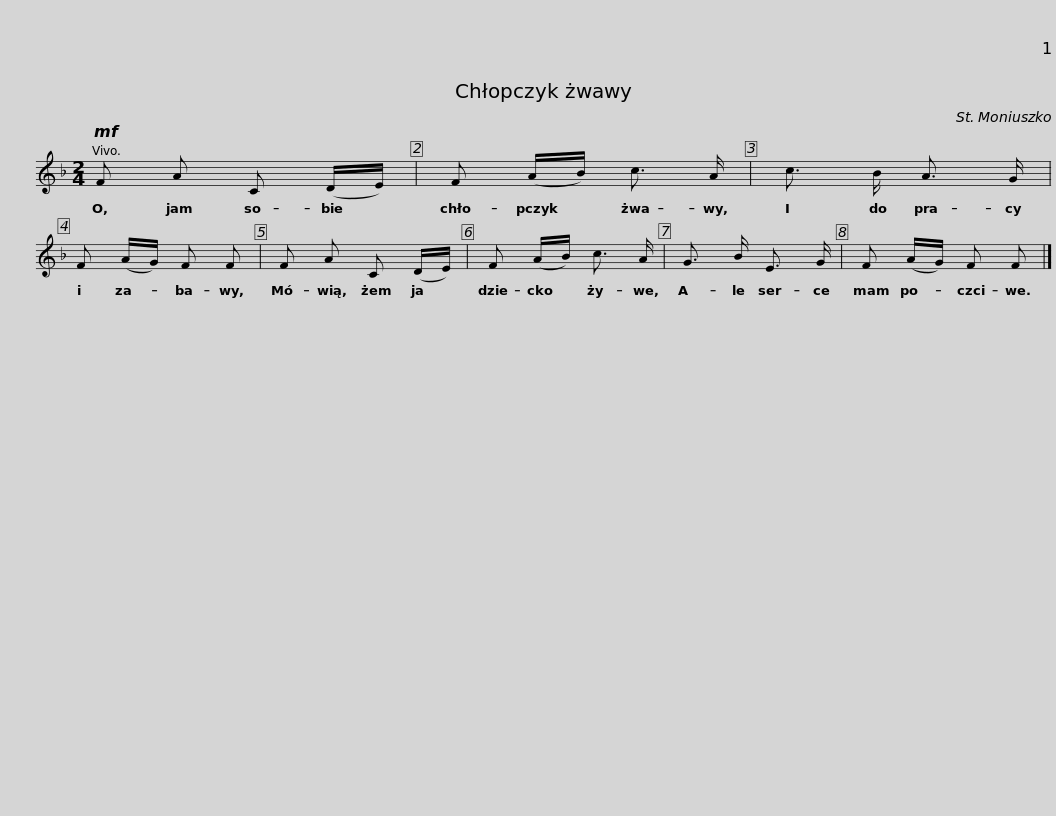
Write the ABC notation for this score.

X:1
L:1/8
M:2/4
I:linebreak $
K:F
V:1 treble
V:1
!mf! F A C (D/E/) | F (A/B/) c3/2 A/ | c3/2 B/ A3/2 G/ | F (A/G/) F F | F A C (D/E/) |$ %5
 F (A/B/) c3/2 A/ | G3/2 B/ E3/2 G/ | F (A/G/) F F |] %8
